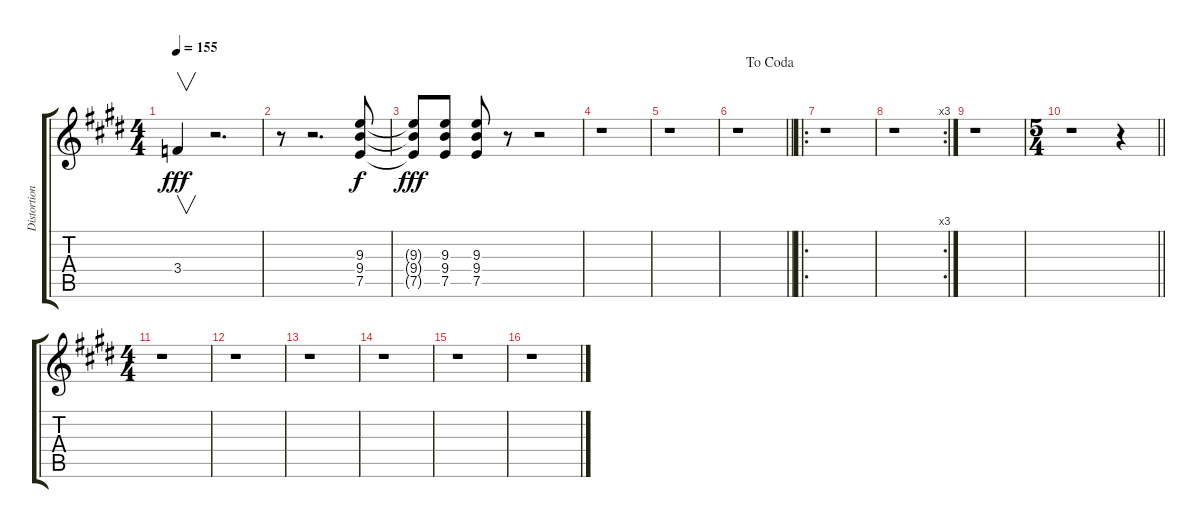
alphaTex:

\track ("Distortion 2" "Distortion") {instrument distortionguitar}
\staff {score tabs}
\tuning (E4 B3 G3 D3 A2 E2) {hide}
\ts (4 4)
\tempo 155
\clef g2
\ks e
3.4{t}.4{v dy fff} r.2{d} |
r.8 r.2{d} (9.3 9.4 7.5).8{dy f} |
(9.3{t} 9.4{t} 7.5{t}).8{dy fff} (9.3 9.4 7.5).8 (9.3 9.4 7.5).8 r.8 r.2 |
r.1 |
r.1 |
\jump dacoda
\barLineRight lightlight
r.1 |
\ro
r.1 |
\rc 3
r.1 |
r.1 |
\ts (5 4)
\barLineRight lightlight
r.1 r.4 |
\ts (4 4)
r.1 |
r.1 |
r.1 |
r.1 |
r.1 |
r.1
